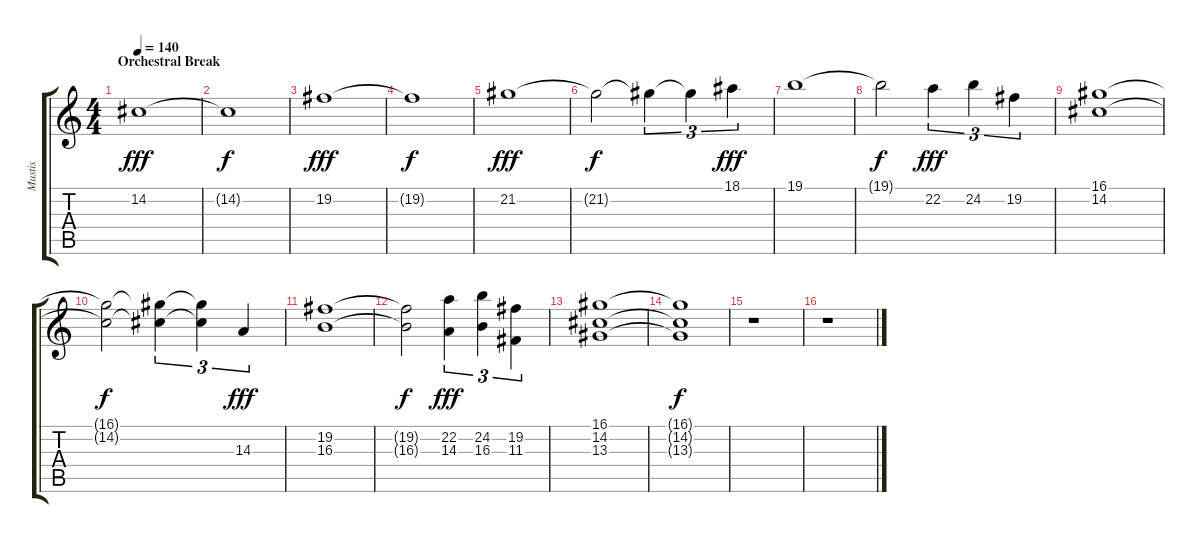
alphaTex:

\track ("Mustis" "Mustis") {instrument choiraahs}
\staff {score tabs}
\tuning (E4 B3 G3 D3 A2 E2) {hide}
\ts (4 4)
\section ("" "Orchestral Break")
\tempo 140
\clef g2
\ks c
14.2.1{dy fff} |
14.2{t}.1{dy f} |
19.2.1{dy fff} |
19.2{t}.1{dy f} |
21.2.1{dy fff} |
21.2{t}.2{dy f} 21.2{t}.4{tu (3 2)} 21.2{t}.4{tu (3 2)} 18.1.4{tu (3 2) dy fff} |
19.1.1 |
19.1{t}.2{dy f} 22.2.4{tu (3 2) dy fff} 24.2.4{tu (3 2)} 19.2.4{tu (3 2)} |
(16.1 14.2).1 |
(16.1{t} 14.2{t}).2{dy f} (16.1{t} 14.2{t}).4{tu (3 2)} (16.1{t} 14.2{t}).4{tu (3 2)} 14.3.4{tu (3 2) dy fff} |
(19.2 16.3).1 |
(19.2{t} 16.3{t}).2{dy f} (22.2 14.3).4{tu (3 2) dy fff} (24.2 16.3).4{tu (3 2)} (19.2 11.3).4{tu (3 2)} |
(16.1 14.2 13.3).1 |
(16.1{t} 14.2{t} 13.3{t}).1{dy f} |
r.1 |
r.1
